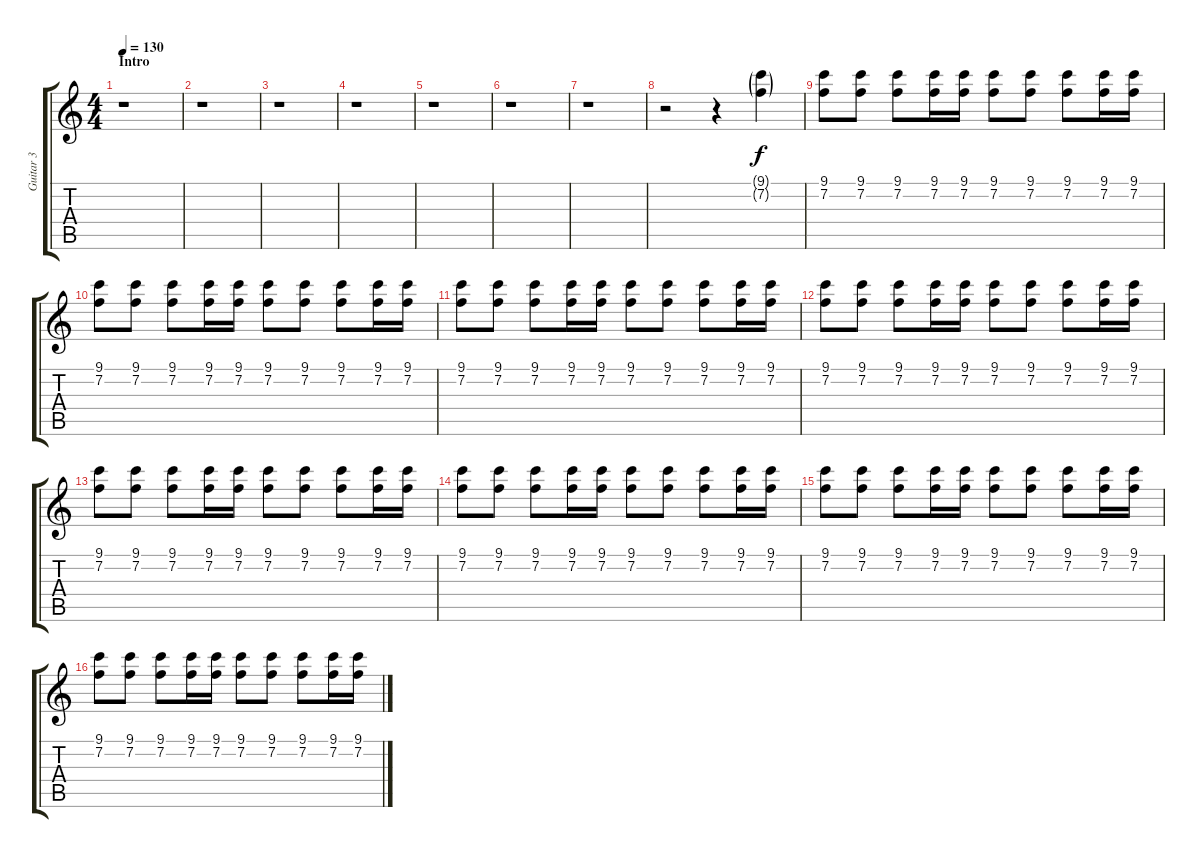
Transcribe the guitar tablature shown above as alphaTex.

\track ("Guitar 3" "Guitar 3") {instrument distortionguitar}
\staff {score tabs}
\tuning (Eb4 Bb3 Gb3 Db3 Ab2 Eb2) {hide}
\ts (4 4)
\section ("" "Intro")
\tempo 130
\clef g2
\ks c
r.1{dy f instrument distortionguitar} |
r.1 |
r.1 |
r.1 |
r.1 |
r.1 |
r.1 |
r.2 r.4 (9.1{g} 7.2{g}).4 |
(9.1 7.2).8 (9.1 7.2).8 (9.1 7.2).8 (9.1 7.2).16 (9.1 7.2).16 (9.1 7.2).8 (9.1 7.2).8 (9.1 7.2).8 (9.1 7.2).16 (9.1 7.2).16 |
(9.1 7.2).8 (9.1 7.2).8 (9.1 7.2).8 (9.1 7.2).16 (9.1 7.2).16 (9.1 7.2).8 (9.1 7.2).8 (9.1 7.2).8 (9.1 7.2).16 (9.1 7.2).16 |
(9.1 7.2).8 (9.1 7.2).8 (9.1 7.2).8 (9.1 7.2).16 (9.1 7.2).16 (9.1 7.2).8 (9.1 7.2).8 (9.1 7.2).8 (9.1 7.2).16 (9.1 7.2).16 |
(9.1 7.2).8 (9.1 7.2).8 (9.1 7.2).8 (9.1 7.2).16 (9.1 7.2).16 (9.1 7.2).8 (9.1 7.2).8 (9.1 7.2).8 (9.1 7.2).16 (9.1 7.2).16 |
(9.1 7.2).8 (9.1 7.2).8 (9.1 7.2).8 (9.1 7.2).16 (9.1 7.2).16 (9.1 7.2).8 (9.1 7.2).8 (9.1 7.2).8 (9.1 7.2).16 (9.1 7.2).16 |
(9.1 7.2).8 (9.1 7.2).8 (9.1 7.2).8 (9.1 7.2).16 (9.1 7.2).16 (9.1 7.2).8 (9.1 7.2).8 (9.1 7.2).8 (9.1 7.2).16 (9.1 7.2).16 |
(9.1 7.2).8 (9.1 7.2).8 (9.1 7.2).8 (9.1 7.2).16 (9.1 7.2).16 (9.1 7.2).8 (9.1 7.2).8 (9.1 7.2).8 (9.1 7.2).16 (9.1 7.2).16 |
(9.1 7.2).8 (9.1 7.2).8 (9.1 7.2).8 (9.1 7.2).16 (9.1 7.2).16 (9.1 7.2).8 (9.1 7.2).8 (9.1 7.2).8 (9.1 7.2).16 (9.1 7.2).16
